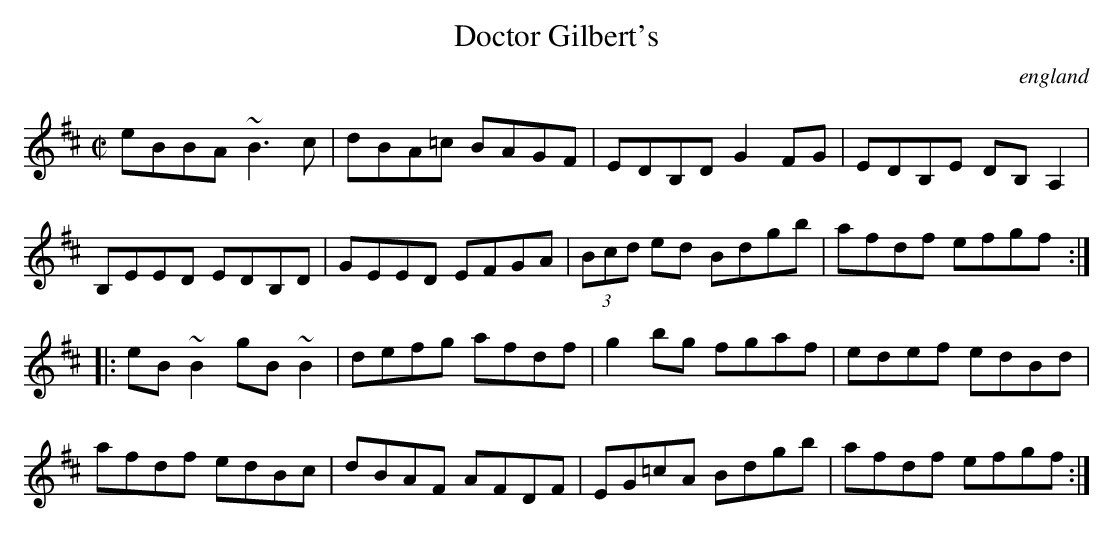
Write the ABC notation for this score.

X:1
T:Doctor Gilbert's
O:england
M:C|
K:Edor
eBBA ~B3c|dBA=c BAGF|EDB,D G2FG|EDB,E DB,A,2|
B,EED EDB,D|GEED EFGA|(3Bcd ed Bdgb|afdf efgf:|
|:eB~B2 gB~B2|defg afdf|g2bg fgaf|edef edBd|
afdf edBc|dBAF AFDF|EG=cA Bdgb|afdf efgf:|
